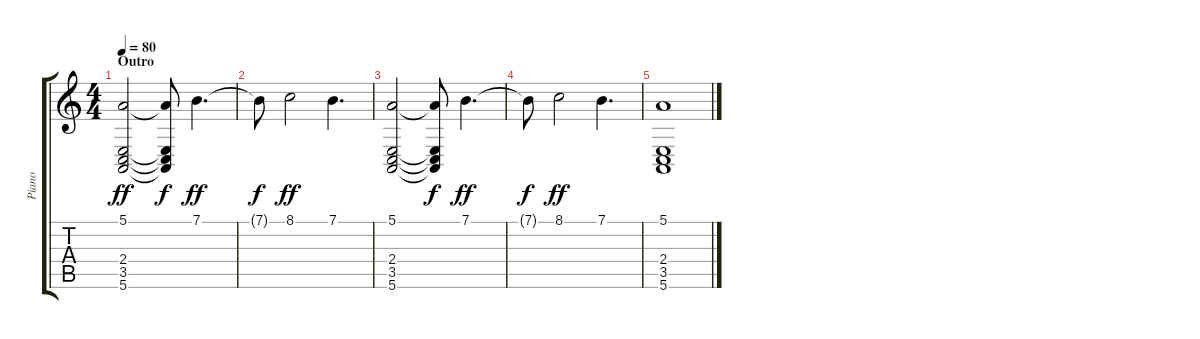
\track ("Piano" "Piano") {instrument brightacousticpiano}
\staff {score tabs}
\tuning (E4 B3 G3 D3 A2 E2) {hide}
\ts (4 4)
\section ("" "Outro")
\tempo 80
\clef g2
\ks c
(5.1 2.4 3.5 5.6).2{dy ff} (5.1{t} 2.4{t} 3.5{t} 5.6{t}).8{dy f} 7.1.4{d dy ff} |
7.1{t}.8{dy f} 8.1.2{dy ff} 7.1.4{d} |
(5.1 2.4 3.5 5.6).2 (5.1{t} 2.4{t} 3.5{t} 5.6{t}).8{dy f} 7.1.4{d dy ff} |
7.1{t}.8{dy f} 8.1.2{dy ff} 7.1.4{d} |
(5.1 2.4 3.5 5.6).1
